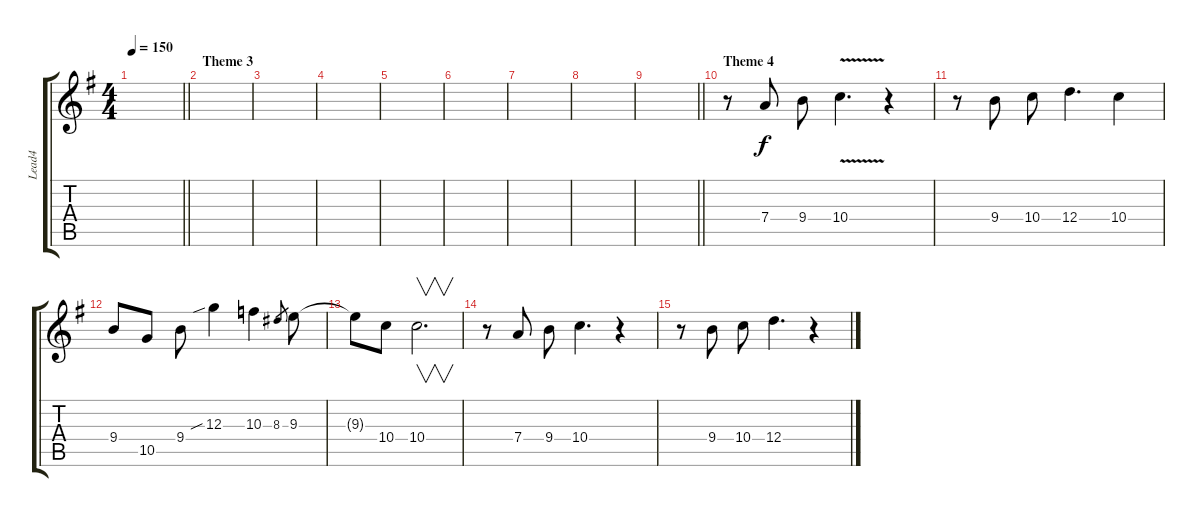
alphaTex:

\track ("Lead4" "Lead4") {instrument overdrivenguitar}
\staff {score tabs}
\tuning (E4 B3 G3 D3 A2 E2) {hide}
\ts (4 4)
\tempo 150
\clef g2
\barLineRight lightlight
\ks eminor
|
\section ("" "Theme 3")
|
|
|
|
|
|
|
\barLineRight lightlight
|
\section ("" "Theme 4")
r.8 7.4.8 9.4.8 10.4{v}.4{d} r.4 |
r.8 9.4.8 10.4.8 12.4.4{d} 10.4.4 |
9.4.8 10.5.8 9.4.8 12.3{sib}.4 10.3.4 8.3.8{gr} 9.3.8 |
9.3{t}.8 10.4.8 10.4.2{v d} |
r.8 7.4.8 9.4.8 10.4.4{d} r.4 |
r.8 9.4.8 10.4.8 12.4.4{d} r.4
